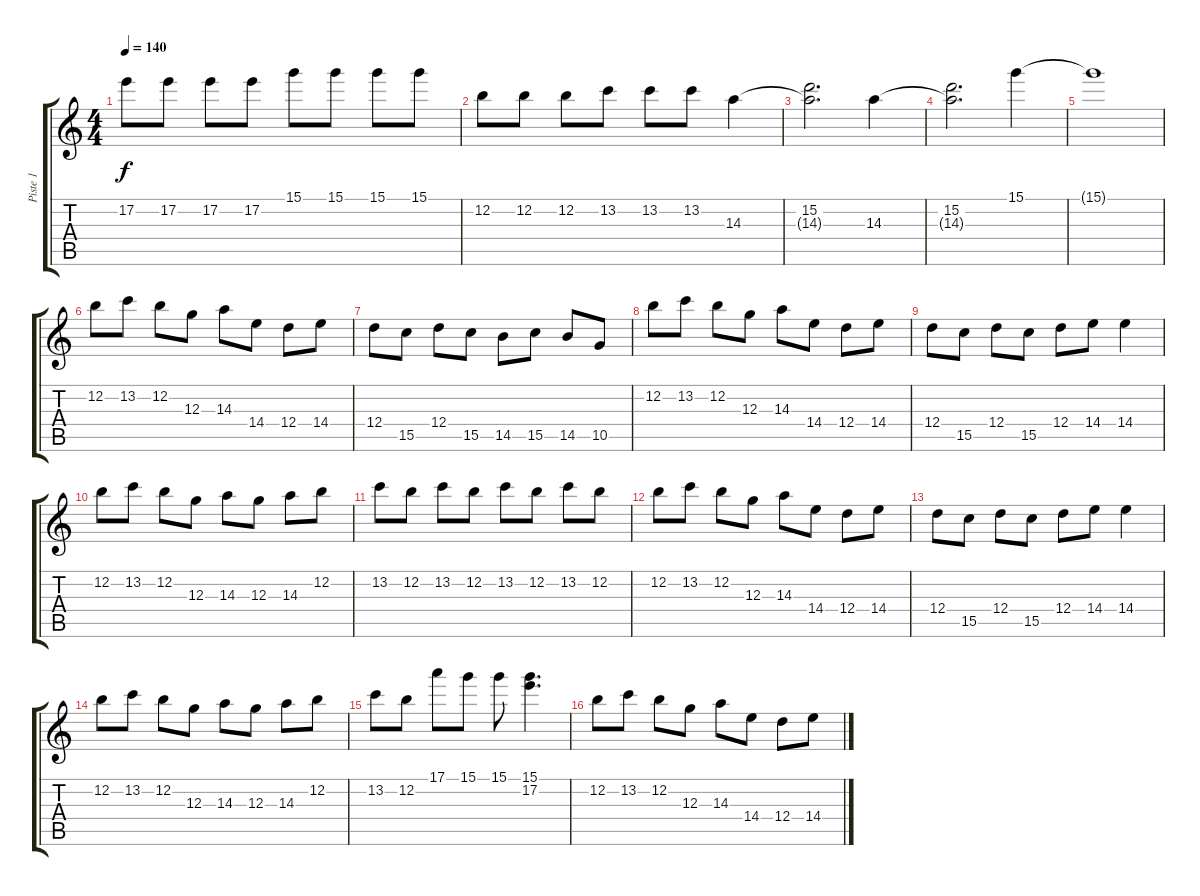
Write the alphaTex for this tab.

\track ("Piste 1" "Piste 1") {instrument overdrivenguitar}
\staff {score tabs}
\tuning (E4 B3 G3 D3 A2 D2) {hide}
\ts (4 4)
\tempo 140
\clef g2
\ks c
17.2.8{dy f} 17.2.8 17.2.8 17.2.8 15.1.8 15.1.8 15.1.8 15.1.8 |
12.2.8 12.2.8 12.2.8 13.2.8 13.2.8 13.2.8 14.3.4 |
(15.2 14.3{t}).2{d} 14.3.4 |
(15.2 14.3{t}).2{d} 15.1.4 |
15.1{t}.1 |
12.2.8 13.2.8 12.2.8 12.3.8 14.3.8 14.4.8 12.4.8 14.4.8 |
12.4.8 15.5.8 12.4.8 15.5.8 14.5.8 15.5.8 14.5.8 10.5.8 |
12.2.8 13.2.8 12.2.8 12.3.8 14.3.8 14.4.8 12.4.8 14.4.8 |
12.4.8 15.5.8 12.4.8 15.5.8 12.4.8 14.4.8 14.4.4 |
12.2.8 13.2.8 12.2.8 12.3.8 14.3.8 12.3.8 14.3.8 12.2.8 |
13.2.8 12.2.8 13.2.8 12.2.8 13.2.8 12.2.8 13.2.8 12.2.8 |
12.2.8 13.2.8 12.2.8 12.3.8 14.3.8 14.4.8 12.4.8 14.4.8 |
12.4.8 15.5.8 12.4.8 15.5.8 12.4.8 14.4.8 14.4.4 |
12.2.8 13.2.8 12.2.8 12.3.8 14.3.8 12.3.8 14.3.8 12.2.8 |
13.2.8 12.2.8 17.1.8 15.1.8 15.1.8 (15.1 17.2).4{d} |
12.2.8 13.2.8 12.2.8 12.3.8 14.3.8 14.4.8 12.4.8 14.4.8
